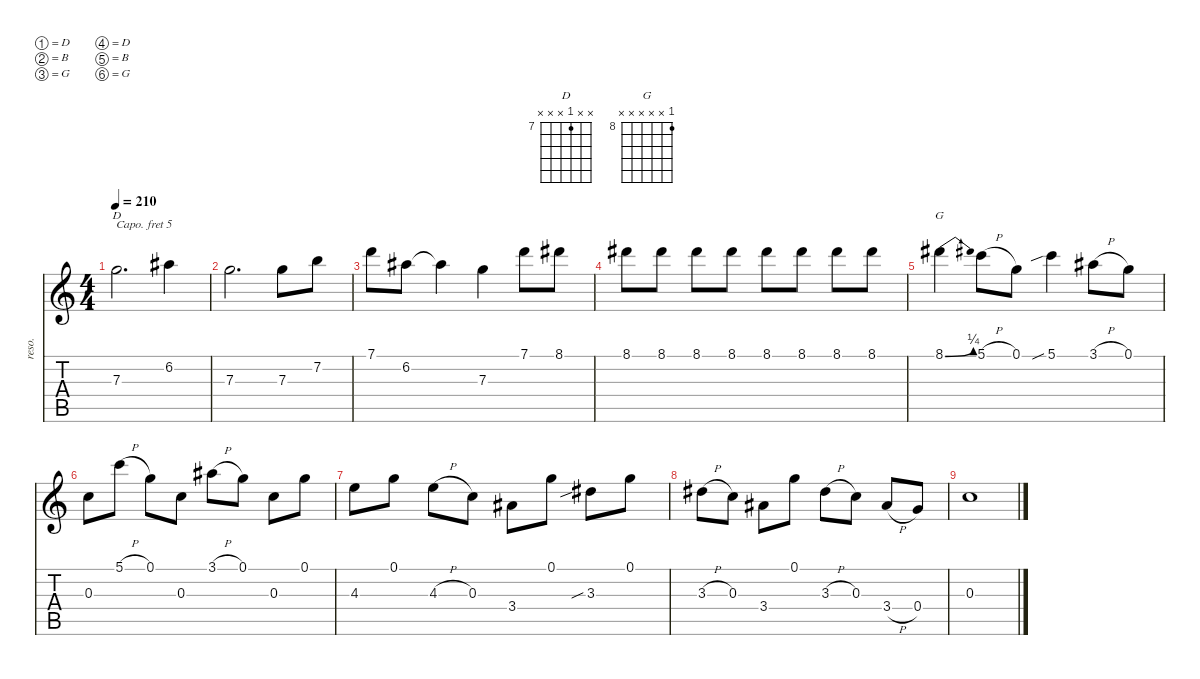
\defaultSystemsLayout 4
\hideDynamics
\bracketExtendMode nobrackets
\track ("Resonator" "reso.") {instrument acousticguitarsteel}
\staff {score tabs}
\capo 5
\tuning (D4 B3 G3 D3 B2 G2)
\chord ("D" x x 7 x x x) {firstfret 7 showfingering false}
\chord ("G" 8 x x x x x) {firstfret 8 showfingering false}
\ts (4 4)
\tempo 210
\clef g2
\ks c
7.3.2{d ch "D" dy mf beam Down} 6.2{acc #}.4{beam Down} |
7.3.2{d beam Down} 7.3.8{beam Down} 7.2.8{beam Down} |
7.1.8{beam Down} 6.2{acc #}.8{beam Down} 6.2{t acc #}.4{beam Down} 7.3.4{beam Down} 7.1.8{beam Down} 8.1{acc #}.8{beam Down} |
8.1{acc #}.8{beam Down} 8.1{acc #}.8{beam Down} 8.1{acc #}.8{beam Down} 8.1{acc #}.8{beam Down} 8.1{acc #}.8{beam Down} 8.1{acc #}.8{beam Down} 8.1{acc #}.8{beam Down} 8.1{acc #}.8{beam Down} |
8.1{be (bend 0 0 24.599999999999998 1) acc #}.4{ch "G" beam Down} 5.1{h}.8{beam Down} 0.1.8{beam Down} 5.1{sib}.4{beam Down} 3.1{h acc #}.8{beam Down} 0.1.8{beam Down} |
0.3.8{beam Down} 5.1{h}.8{beam Down} 0.1.8{beam Down} 0.3.8{beam Down} 3.1{h acc #}.8{beam Down} 0.1.8{beam Down} 0.3.8{beam Down} 0.1.8{beam Down} |
4.3.8{beam Down} 0.1.8{beam Down} 4.3{h}.8{beam Down} 0.3.8{beam Down} 3.4{acc #}.8{beam Down} 0.1.8{beam Down} 3.3{sib acc #}.8{beam Down} 0.1.8{beam Down} |
3.3{h acc #}.8{beam Down} 0.3.8{beam Down} 3.4{acc #}.8{beam Down} 0.1.8{beam Down} 3.3{h acc #}.8{beam Down} 0.3.8{beam Down} 3.4{h acc #}.8{beam Up} 0.4.8{beam Up} |
0.3.1{beam Up}
